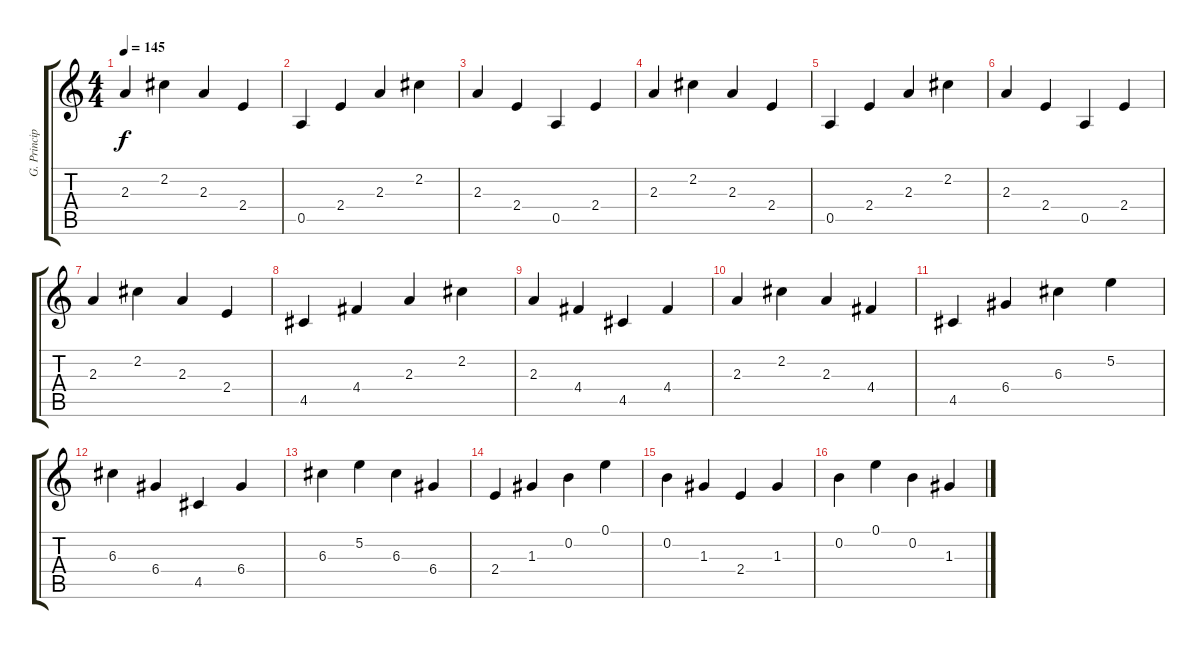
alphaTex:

\track ("G. Principal" "G. Princip") {instrument electricguitarclean}
\staff {score tabs}
\tuning (E4 B3 G3 D3 A2 E2) {hide}
\ts (4 4)
\tempo 145
\clef g2
\ks c
2.3.4{dy f} 2.2.4 2.3.4 2.4.4 |
0.5.4 2.4.4 2.3.4 2.2.4 |
2.3.4 2.4.4 0.5.4 2.4.4 |
2.3.4 2.2.4 2.3.4 2.4.4 |
0.5.4 2.4.4 2.3.4 2.2.4 |
2.3.4 2.4.4 0.5.4 2.4.4 |
2.3.4 2.2.4 2.3.4 2.4.4 |
4.5.4 4.4.4 2.3.4 2.2.4 |
2.3.4 4.4.4 4.5.4 4.4.4 |
2.3.4 2.2.4 2.3.4 4.4.4 |
4.5.4 6.4.4 6.3.4 5.2.4 |
6.3.4 6.4.4 4.5.4 6.4.4 |
6.3.4 5.2.4 6.3.4 6.4.4 |
2.4.4 1.3.4 0.2.4 0.1.4 |
0.2.4 1.3.4 2.4.4 1.3.4 |
0.2.4 0.1.4 0.2.4 1.3.4
